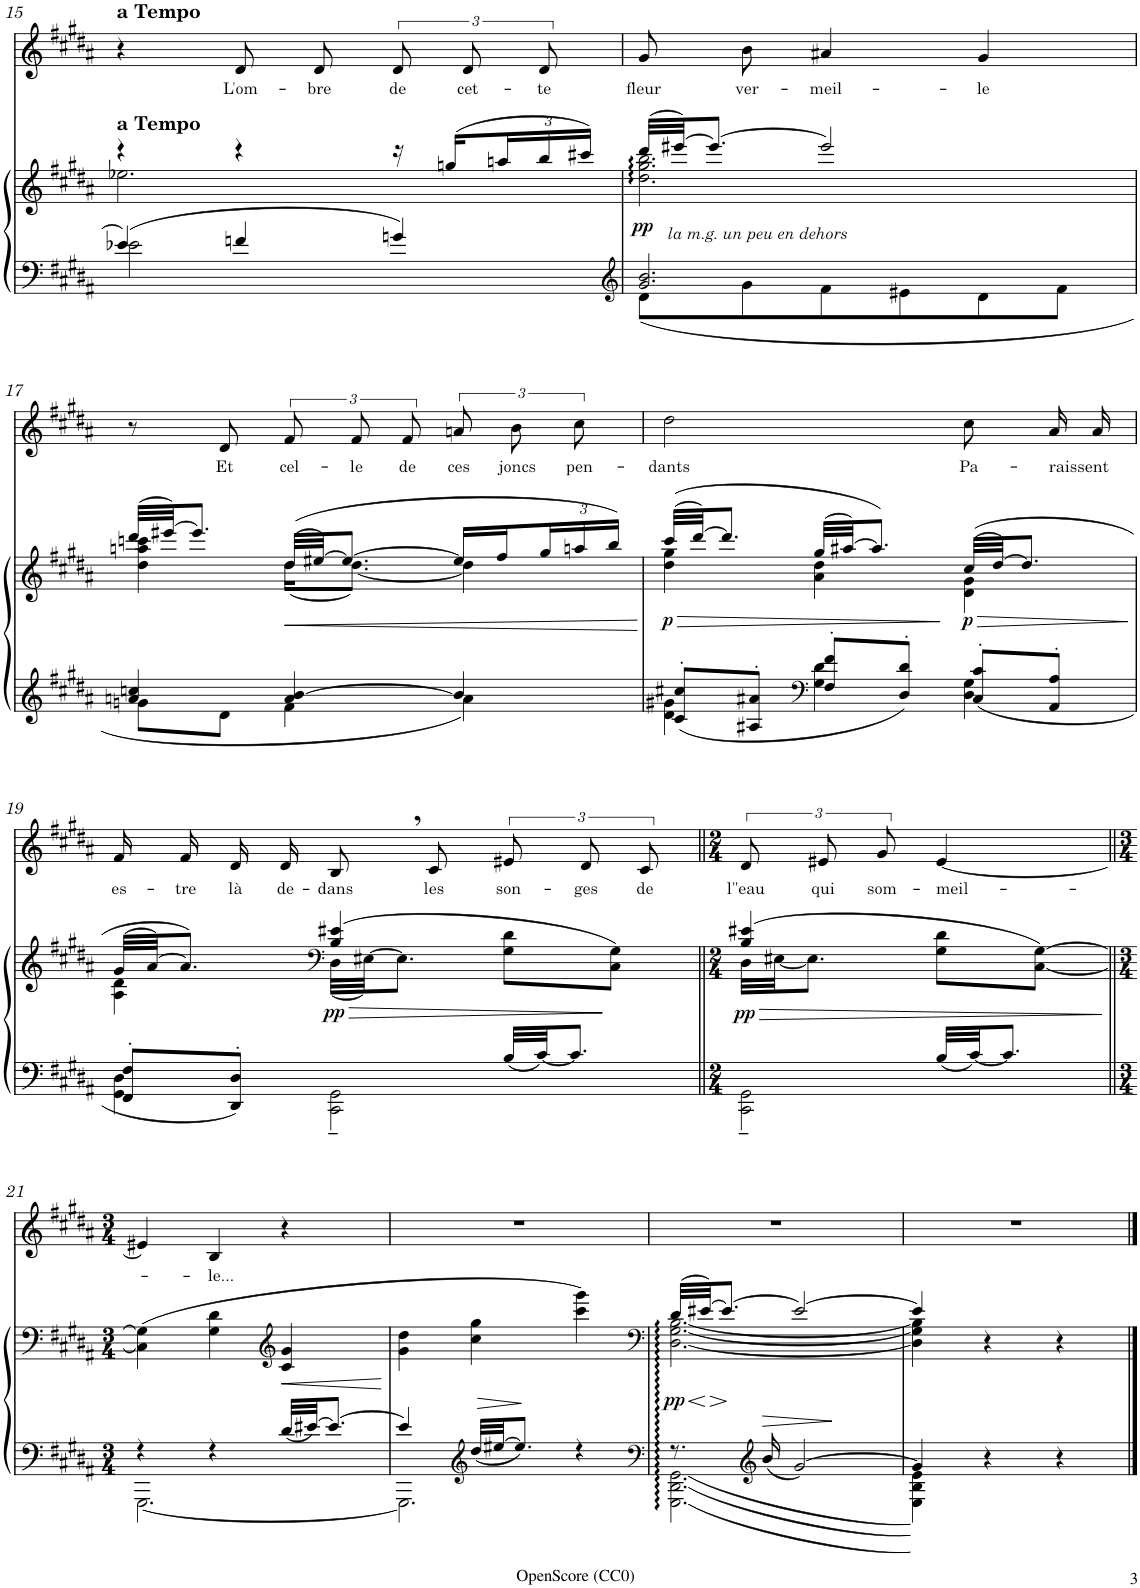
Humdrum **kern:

**kern	**kern	**dynam	**kern	**text
*part2	*part2	*part2	*part1	*part1
*staff3	*staff2	*staff2/3	*staff1	*staff1
*I"Piano	*	*	*I"Chant Voice	*
*I'Pno	*	*	*	*
!!LO:PB:g=z
*clefF4	*clefG2	*	*clefG2	*
*k[f#c#g#d#a#]	*k[f#c#g#d#a#]	*	*k[f#c#g#d#a#]	*
*M3/4	*M3/4	*	*M3/4	*
=15	=15	=15	=15	=15
*^	*^	*	*	*
!	!	!	!	!	!LO:TX:a:B:t=a Tempo	!
!	!	!LO:TX:a:B:t=a Tempo	!	!	!	!
4e-X/]	2e-\	4r	2.ee-X\	.	4r	.
!	!	!	!	!	!	!LO:LY:b
4fn/	.	4r	.	.	8d#/L	L'om-
!	!	!	!	!	!	!LO:LY:b
.	.	.	.	.	8d#/J	-bre
!	!	!	!	!	!	!LO:LY:b
4gn/	4ryy	16r	.	.	12d#/L	de
.	.	(16ggn/LL	.	.	.	.
!	!	!	!	!	!	!LO:LY:b
.	.	.	.	.	12d#/	cet-
*	*	*Xbrackettup	*	*	*	*
.	.	24aan/	.	.	.	.
!	!	!	!	!	!	!LO:LY:b
.	.	24bb/	.	.	12d#/J	-te
.	.	24ccc#X/JJ)	.	.	.	.
=16	=16	=16	=16	=16	=16	=16
*clefG2	*	*	*	*	*	*
!LO:TX:a:i:t=la m.g. un peu en dehors	!	!	!	!	!	!
!	!	!	!	!LO:DY:a=2	!	!LO:LY:b
2.g#/ 2.b/	8d#\L	(32ddd#/LLL	2.dd#\ 2.gg#\ 2.bb\	pp	8g#/L	fleur
.	.	[32eee#X/JJ)	.	.	.	.
.	.	8.eee#/J_	.	.	.	.
!	!	!	!	!	!	!LO:LY:b
.	8g#\	.	.	.	8b/J	ver-
!	!	!	!	!	!	!LO:LY:b
.	8f#\	2eee#/]	.	.	4a#X/	-meil-
.	8e#X\	.	.	.	.	.
!	!	!	!	!	!	!LO:LY:b
.	8d#\	.	.	.	4g#/	-le
.	8f#\J	.	.	.	.	.
!!LO:LB:g=z
=17	=17	=17	=17	=17	=17	=17
4an/ 4ccn/	8gn\L	(32ddd#/LLL	4dd#\ 4aan\ 4cccn\	.	8r	.
.	.	[32eee#X/JJ)	.	.	.	.
.	.	8.eee#/J]	.	.	.	.
!	!	!	!	!	!	!LO:LY:b
.	8d#\J	.	.	.	8d#/	Et
!	!	!	!	!LO:HP:b	!	!LO:LY:b
4a/ [4b/	4f#\	(([<32dd#/LLL	16dd#\KL	<	12f#/L	cel-
.	.	[32ee#X/JJ)	.	.	.	.
.	.	8.ee#/J_	8.dd#\J_	.	.	.
!	!	!	!	!	!	!LO:LY:b
.	.	.	.	.	12f#/	-le
!	!	!	!	!	!	!LO:LY:b
.	.	.	.	.	12f#/J	de
!	!	!	!	!	!	!LO:LY:b
4b/]	4a\	16ee#/LL]	4dd#\]	.	12an\L	ces
.	.	16ff#/	.	.	.	.
!	!	!	!	!	!	!LO:LY:b
.	.	.	.	.	12b\	joncs
.	.	24gg#/	.	.	.	.
!	!	!	!	!	!	!LO:LY:b
.	.	24aan/	.	.	12cc#\J	pen-
.	.	24bb/JJ)	.	.	.	.
=18	=18	=18	=18	=18	=18	=18
!	!	!	!	!LO:HP:b	!	!LO:LY:b
!	!	!	!	!LO:DY:n=1:b	!	!
8c#/' 8cc#X/'L	4d#\ 4g#X\	((32ccc#/LLL	4dd#\ 4gg#\	> p	2dd#\	-dants
.	.	[32ddd#/JJ)	.	[	.	.
.	.	8.ddd#/J]	.	.	.	.
8A#X/' 8a#X/'J	.	.	.	.	.	.
*clefF4	*	*	*	*	*	*
8F#/' 8f#/'L	4G#\ 4d#\	(32gg#/LLL	4a#\ 4dd#\	.	.	.
.	.	[32aa#X/JJ)	.	.	.	.
.	.	8.aa#/J])	.	.	.	.
8D#/' 8d#/'J	.	.	.	.	.	.
!	!	!	!	!LO:HP:n=1:b	!	!LO:LY:b
!	!	!	!	!LO:DY:n=2:b	!	!
8C#/' 8c#/'L	4D#\ 4G#\	((32cc#/LLL	4d#\ 4g#\	] > p	8cc#\L	Pa-
.	.	[32dd#/JJ)	.	.	.	.
.	.	8.dd#/J]	.	.	.	.
!	!	!	!	!	!	!LO:LY:b
8AA#/' 8A#/'J	.	.	.	.	16a#\L	-raissent
.	.	.	.	.	16a#\JJ	.
*v	*v	*	*	*	*	*
*	*v	*v	*	*	*
.	.	]	.	.
!!LO:LB:g=z
=19	=19	=19	=19	=19
*^	*^	*	*	*
!	!	!	!	!	!	!LO:LY:b
8FF#/' 8F#/'L	4GG#\ 4D#\	(32g#/LLL	4A#\ 4d#\	.	16f#/LL	es-
.	.	[32a#/JJ)	.	.	.	.
!	!	!	!	!	!	!LO:LY:b
.	.	8.a#/J])	.	.	16f#/J	-tre
!	!	!	!	!	!	!LO:LY:b
8DD#/' 8D#/'J	.	.	.	.	16d#/L	là
!	!	!	!	!	!	!LO:LY:b
.	.	.	.	.	16d#/JJ	de-
*	*	*clefF4	*	*	*	*
!	!	!	!	!LO:HP:b	!	!LO:LY:b
!	!	!	!	!LO:DY:n=1:b	!	!
4ryy	2CC#\~ 2GG#\~	(4B/ 4e#X/	(32D#\LLL	> pp	8B,/L	-dans
.	.	.	[>32E#X\JJ)	.	.	.
.	.	.	8.E#\J]	.	.	.
!	!	!	!	!	!	!LO:LY:b
.	.	.	.	.	8c#/J	les
!	!	!	!	!	!	!LO:LY:b
32B/LLL	.	8G#\ 8d#\L	4ryy	.	12e#X/L	son-
[<32c#/JJ	.	.	.	.	.	.
8.c#/J]	.	.	.	.	.	.
!	!	!	!	!	!	!LO:LY:b
.	.	.	.	.	12d#/	-ges
.	.	8C#\ 8G#\J)	.	]	.	.
!	!	!	!	!	!	!LO:LY:b
.	.	.	.	.	12c#/J	de
=20||	=20||	=20||	=20||	=20||	=20||	=20||
*M2/4	*	*M2/4	*	*	*M2/4	*
!	!	!	!	!LO:HP:b	!	!LO:LY:b
!	!	!	!	!LO:DY:n=1:b	!	!
4ryy	2CC#\~ 2GG#\~	(4B/ 4e#X/	32D#\LLL	> pp	12d#/L	l"eau
.	.	.	[32E#X\JJ	.	.	.
.	.	.	8.E#\J]	.	.	.
!	!	!	!	!	!	!LO:LY:b
.	.	.	.	.	12e#X/	qui
!	!	!	!	!	!	!LO:LY:b
.	.	.	.	.	12g#/J	som-
!	!	!	!	!	!	!LO:LY:b
32B/LLL	.	8G#\ 8d#\L	4ryy	.	[4e#/	-meil-
[<32c#/JJ	.	.	.	.	.	.
8.c#/J]	.	.	.	.	.	.
.	.	[8C#\ [8G#\J)	.	.	.	.
*v	*v	*	*	*	*	*
*	*v	*v	*	*	*
.	.	]	.	.
!!LO:LB:g=z
=21||	=21||	=21||	=21||	=21||
*M3/4	*M3/4	*	*M3/4	*
*^	*	*	*	*
4r	[2.GGG#\	(4C#\] 4G#\]	.	4e#X/]	.
!	!	!	!	!	!LO:LY:b
4r	.	4G#\ 4d#\	.	4B/	-le...
*	*	*clefG2	*	*	*
!	!	!	!LO:HP:b	!	!
32d#/LLL	.	4c#/ 4g#/	<	4r	.
[32e#X/JJ	.	.	.	.	.
8.e#/J_	.	.	.	.	.
*v	*v	*	*	*	*
.	.	[	.	.
=22	=22	=22	=22	=22
*^	*	*	*	*
4e#/]	2.GGG#\]	4g#\ 4dd#\	.	2.r	.
*clefG2	*	*	*	*	*
32dd#/LLL	.	4cc#\ 4gg#\	.	.	.
[32ee#X/JJ	.	.	.	.	.
8.ee#/J]	.	.	.	.	.
4r	.	4ccc#\ 4ggg#\)	.	.	.
=23	=23	=23	=23	=23	=23
*clefF4	*	*clefF4	*	*	*
!	!	!	!LO:HP:b	!	!
*	*	*^	*	*	*
!	!	!	!	!LO:DY:n=1:b	!	!
8.r	[2.GGG#\ [2.DD#\ [2.GG#\	(32d#/LLL	[2.D#\ [2.G#\ [2.B\	< pp	2.r	.
!	!	!	!	!LO:HP:n=1:b	!	!
.	.	[32e#X/JJ)	.	[ >	.	.
.	.	8.e#/J_	.	]	.	.
*clefG2	*	*	*	*	*	*
16b/	.	.	.	.	.	.
[2g#/	.	2e#/_	.	.	.	.
=24	=24	=24	=24	=24	=24	=24
*	*^	*	*	*	*	*
4g#/]	4GGG#] 4DD#] 4GG#]	4E\ 4B\ 4e\	4e#/]	4D#\] 4G#\] 4B\]	.	2.r	.
4r	4ryy	4ryy	4r	4ryy	.	.	.
4r	4ryy	4ryy	4r	4ryy	.	.	.
*v	*v	*v	*	*	*	*	*
*	*v	*v	*	*	*
==	==	==	==	==
*-	*-	*-	*-	*-
